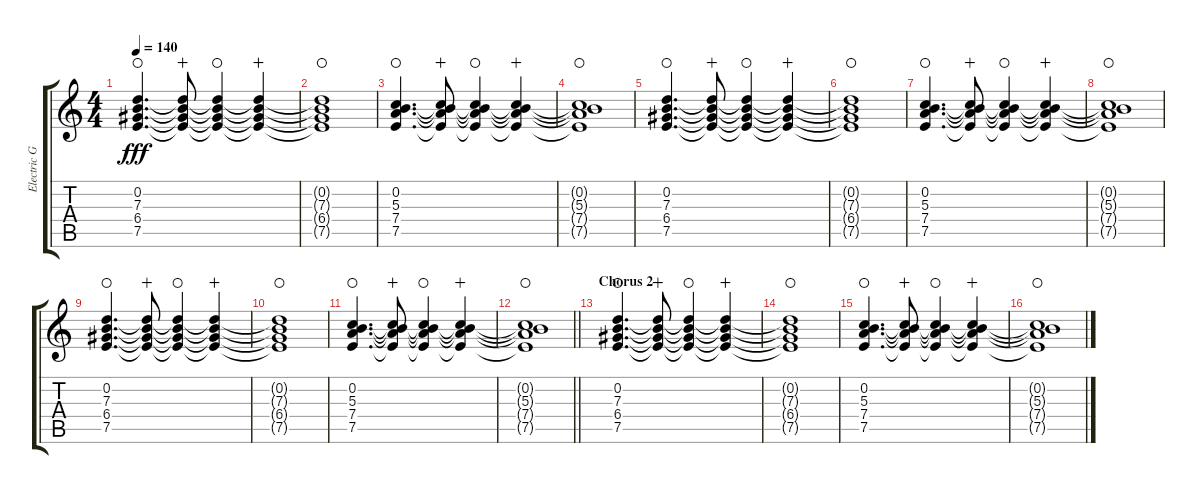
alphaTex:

\track ("Electric Guitar" "Electric G") {instrument electricguitarjazz}
\staff {score tabs}
\tuning (E4 B3 G3 D3 A2 E2) {hide}
\ts (4 4)
\tempo 140
\clef g2
\ks c
(0.2 7.3 6.4 7.5).4{d dy fff waho} (0.2{t} 7.3{t} 6.4{t} 7.5{t}).8{wahc} (0.2{t} 7.3{t} 6.4{t} 7.5{t}).4{waho} (0.2{t} 7.3{t} 6.4{t} 7.5{t}).4{wahc} |
(0.2{t} 7.3{t} 6.4{t} 7.5{t}).1{waho} |
(0.2 5.3 7.4 7.5).4{d waho} (0.2{t} 5.3{t} 7.4{t} 7.5{t}).8{wahc} (0.2{t} 5.3{t} 7.4{t} 7.5{t}).4{waho} (0.2{t} 5.3{t} 7.4{t} 7.5{t}).4{wahc} |
(0.2{t} 5.3{t} 7.4{t} 7.5{t}).1{waho} |
(0.2 7.3 6.4 7.5).4{d waho} (0.2{t} 7.3{t} 6.4{t} 7.5{t}).8{wahc} (0.2{t} 7.3{t} 6.4{t} 7.5{t}).4{waho} (0.2{t} 7.3{t} 6.4{t} 7.5{t}).4{wahc} |
(0.2{t} 7.3{t} 6.4{t} 7.5{t}).1{waho} |
(0.2 5.3 7.4 7.5).4{d waho} (0.2{t} 5.3{t} 7.4{t} 7.5{t}).8{wahc} (0.2{t} 5.3{t} 7.4{t} 7.5{t}).4{waho} (0.2{t} 5.3{t} 7.4{t} 7.5{t}).4{wahc} |
(0.2{t} 5.3{t} 7.4{t} 7.5{t}).1{waho} |
(0.2 7.3 6.4 7.5).4{d waho} (0.2{t} 7.3{t} 6.4{t} 7.5{t}).8{wahc} (0.2{t} 7.3{t} 6.4{t} 7.5{t}).4{waho} (0.2{t} 7.3{t} 6.4{t} 7.5{t}).4{wahc} |
(0.2{t} 7.3{t} 6.4{t} 7.5{t}).1{waho} |
(0.2 5.3 7.4 7.5).4{d waho} (0.2{t} 5.3{t} 7.4{t} 7.5{t}).8{wahc} (0.2{t} 5.3{t} 7.4{t} 7.5{t}).4{waho} (0.2{t} 5.3{t} 7.4{t} 7.5{t}).4{wahc} |
\barLineRight lightlight
(0.2{t} 5.3{t} 7.4{t} 7.5{t}).1{waho} |
\section ("" "Chorus 2")
(0.2 7.3 6.4 7.5).4{d waho} (0.2{t} 7.3{t} 6.4{t} 7.5{t}).8{wahc} (0.2{t} 7.3{t} 6.4{t} 7.5{t}).4{waho} (0.2{t} 7.3{t} 6.4{t} 7.5{t}).4{wahc} |
(0.2{t} 7.3{t} 6.4{t} 7.5{t}).1{waho} |
(0.2 5.3 7.4 7.5).4{d waho} (0.2{t} 5.3{t} 7.4{t} 7.5{t}).8{wahc} (0.2{t} 5.3{t} 7.4{t} 7.5{t}).4{waho} (0.2{t} 5.3{t} 7.4{t} 7.5{t}).4{wahc} |
(0.2{t} 5.3{t} 7.4{t} 7.5{t}).1{waho}
